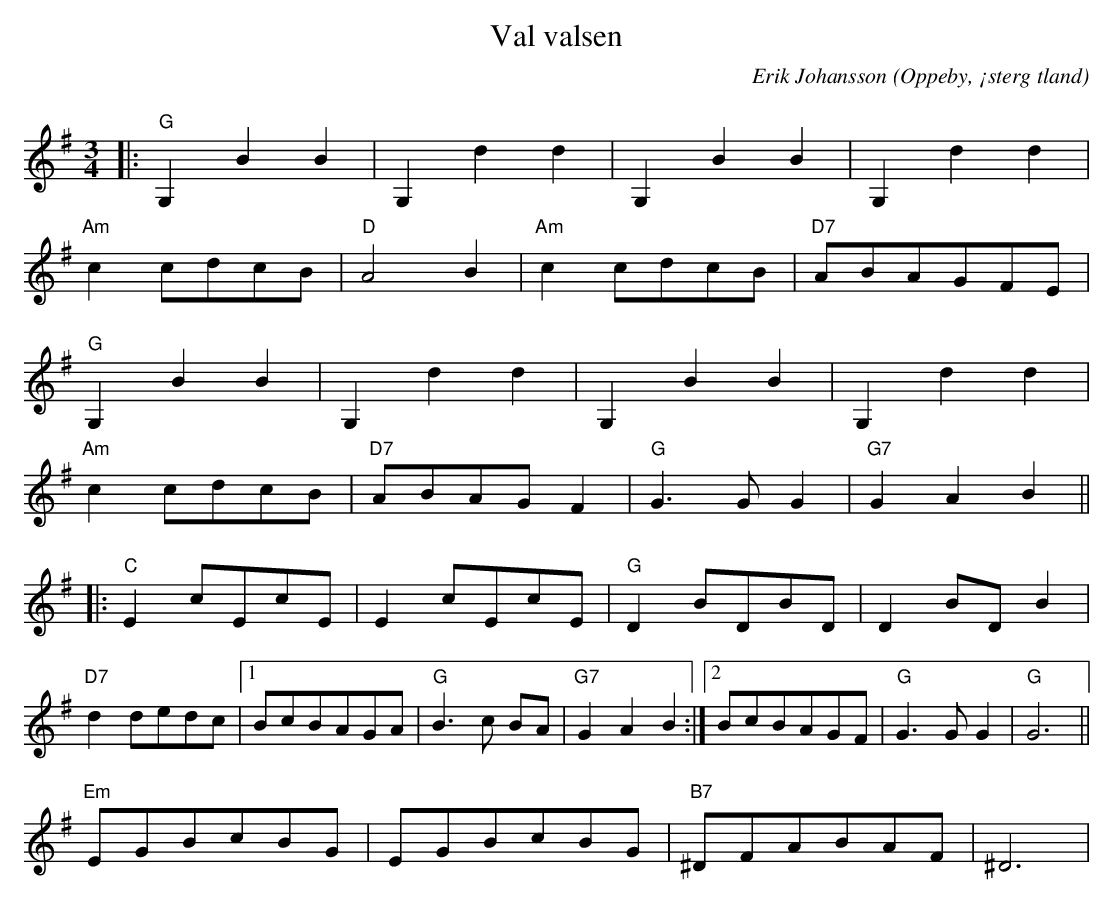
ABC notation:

X:1
T:Val valsen
C:Erik Johansson
O:Oppeby, ¡sterg tland
Q:140
M:3/4
L:1/8
K:G
|:"G"G,2B2B2|G,2d2d2 |G,2B2B2|G,2d2d2 |
"Am" c2 cdcB| "D" A4 B2 | "Am" c2 cdcB |"D7" ABAGFE |
"G"G,2B2B2|G,2d2d2 |G,2B2B2|G,2d2d2 |
"Am" c2 cdcB| "D7" ABAGF2 | "G" G3 G G2 |"G7" G2A2B2 ||
|:"C"E2 cEcE |E2 cEcE|"G" D2 BDBD |D2 BD B2 |
"D7"d2 dedc|1 BcBAGA|"G"B3 c BA|"G7" G2A2B2:|2 BcBAGF|"G" G3 G G2| "G" G6 ||
"Em" EGBcBG |EGBcBG |"B7"^DFABAF |^D6 |
